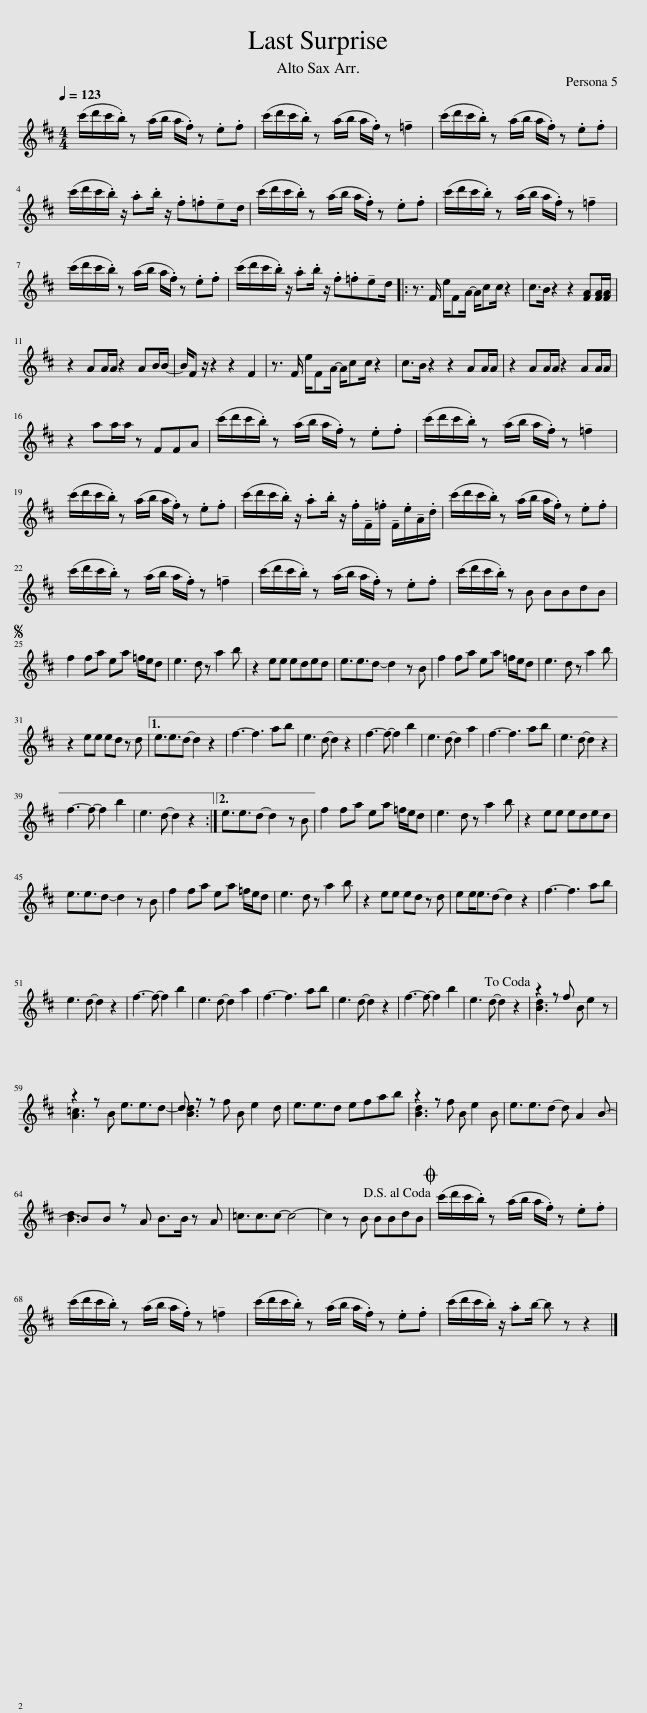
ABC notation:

X:1
%%score ( 1 2 )
L:1/8
Q:1/4=123
M:4/4
I:linebreak $
K:none
V:1 treble transpose=-9
V:2 treble transpose="-9 "
V:1
[K:D] (c'/d'/c'/.b/) z (a/b/ a/.f/) z .e.f | (c'/d'/c'/.b/) z (a/b/ a/.f/) z !tenuto!=f2 | (c'/d'/c'/.b/) z (a/b/ a/.f/) z .e.f |$ (c'/d'/c'/.b/) z/ .a.b/ z/ .f.=f!tenuto!ed/ | (c'/d'/c'/.b/) z (a/b/ a/.f/) z .e.f | %5
 (c'/d'/c'/.b/) z (a/b/ a/.f/) z !tenuto!=f2 |$ (c'/d'/c'/.b/) z (a/b/ a/.f/) z .e.f | (c'/d'/c'/.b/) z/ .a.b/ z/ .f.=f!tenuto!ed/ |: z3/2 F/ e/FA/- A/cc/ z2 | c>B z2 z2 [FA][FA]/[FA]/ |$ %10
 z2 AA/A/ z2 AB/B/- | B/F z/ z2 z2 F2 | z3/2 F/ e/FA/- A/cc/ z2 | c>B z2 z2 AA/A/ | z2 AA/A/ z2 AA/A/ |$ %15
 z2 aa/a/ z FFA | (c'/d'/c'/.b/) z (a/b/ a/.f/) z .e.f | (c'/d'/c'/.b/) z (a/b/ a/.f/) z !tenuto!=f2 |$ (c'/d'/c'/.b/) z (a/b/ a/.f/) z .e.f | (c'/d'/c'/.b/) z/ .a.b/ z/ .f/!tenuto!F/.=f/ !tenuto!F/.e/!tenuto!A/.d/ | %20
 (c'/d'/c'/.b/) z (a/b/ a/.f/) z .e.f |$ (c'/d'/c'/.b/) z (a/b/ a/.f/) z !tenuto!=f2 | (c'/d'/c'/.b/) z (a/b/ a/.f/) z .e.f | (c'/d'/c'/.b/) z B BBdB |$S f2 fa ea =f/e/d | %25
 e3 d z a2 b | z2 ee eded | e3/2e3/2d- d2 z B | f2 fa ea =f/e/d | e3 d z a2 b |$ %30
 z2 ee ed z d |1 e3/2e3/2d- d2 z2 | f3- f3 ab | e3 d- d2 z2 | f3- f- f2 b2 | %35
 e3 d- d2 a2 | f3- f3 ab | e3 d- d2 z2 |$ f3- f- f2 b2 | e3 d- d2 z2 :|2 %40
 e3/2e3/2d- d2 z B || f2 fa ea =f/e/d | e3 d z a2 b | z2 ee eded |$ e3/2e3/2d- d2 z B | %45
 f2 fa ea =f/e/d | e3 d z a2 b | z2 ee ed z d | ee<ed- d2 z2 | f3- f3 ab |$ %50
 e3 d- d2 z2 | f3- f- f2 b2 | e3 d- d2 a2 | f3- f3 ab | e3 d- d2 z2 | %55
 f3- f- f2 b2 | e3 d- d2 z2!dacoda! | z2 z f B e2 z |$ z2 z B e3/2e3/2d- | d z z f B e2 d | %60
 e3/2e3/2d efab | z2 z f B e2 B | e3/2e3/2d- d A2 B- |$ BB z A B>B z A | =c3/2c3/2c- c4- | %65
 c2 z B BBdB!D.S.! |O (c'/d'/c'/.b/) z (a/b/ a/.f/) z .e.f |$ (c'/d'/c'/.b/) z (a/b/ a/.f/) z !tenuto!=f2 | (c'/d'/c'/.b/) z (a/b/ a/.f/) z .e.f | (c'/d'/c'/.b/) z/ .ab/- b z z2 |] %70
V:2
[K:D] x8 | x8 | x8 |$ x8 | x8 | %5
 x8 |$ x8 | x8 |: x8 | x8 |$ %10
 x8 | x8 | x8 | x8 | x8 |$ %15
 x8 | x8 | x8 |$ x8 | x8 | %20
 x8 |$ x8 | x8 | x8 |$ x8 | %25
 x8 | x8 | x8 | x8 | x8 |$ %30
 x8 |1 x8 | x8 | x8 | x8 | %35
 x8 | x8 | x8 |$ x8 | x8 :|2 %40
 x8 || x8 | x8 | x8 |$ x8 | %45
 x8 | x8 | x8 | x8 | x8 |$ %50
 x8 | x8 | x8 | x8 | x8 | %55
 x8 | x8 | [Bd]3 x5 |$ [A=c]3 x5 | [Bd]3 x5 | %60
 x8 | [Bd]3 x5 | x8 |$ [Bd]3 x5 | x8 | %65
 x8 | x8 |$ x8 | x8 | x8 |] %70
